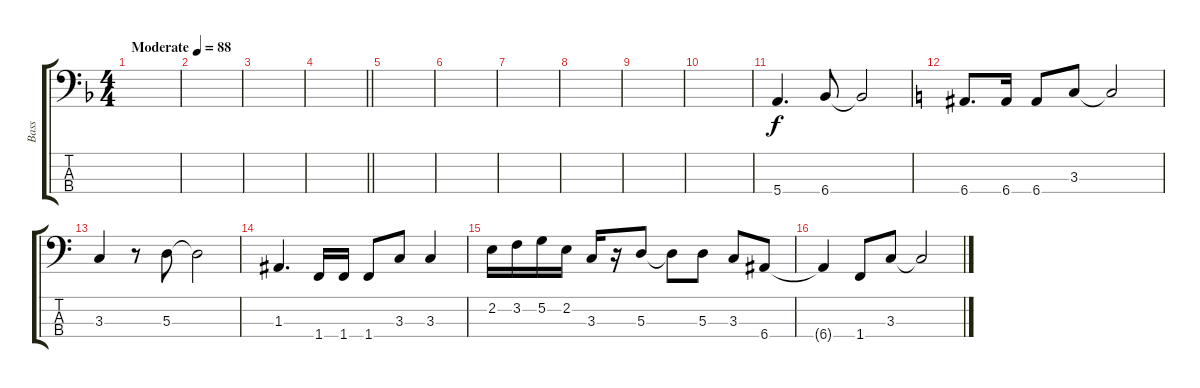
\track ("Bass" "Bass") {instrument electricbassfinger}
\staff {score tabs}
\tuning (G2 D2 A1 E1) {hide}
\ts (4 4)
\tempo (88 "Moderate")
\clef f4
\ks f
|
|
|
\barLineRight lightlight
|
|
|
|
|
|
|
5.4.4{d} 6.4.8 6.4{t}.2 |
\ks c
6.4.8{d} 6.4.16 6.4.8 3.3.8 3.3{t}.2 |
3.3.4 r.8 5.3.8 5.3{t}.2 |
1.3.4{d} 1.4.16 1.4.16 1.4.8 3.3.8 3.3.4 |
2.2.16 3.2.16 5.2.16 2.2.16 3.3.16 r.16 5.3.8 5.3{t}.8 5.3.8 3.3.8 6.4.8 |
6.4{t}.4 1.4.8 3.3.8 3.3{t}.2
